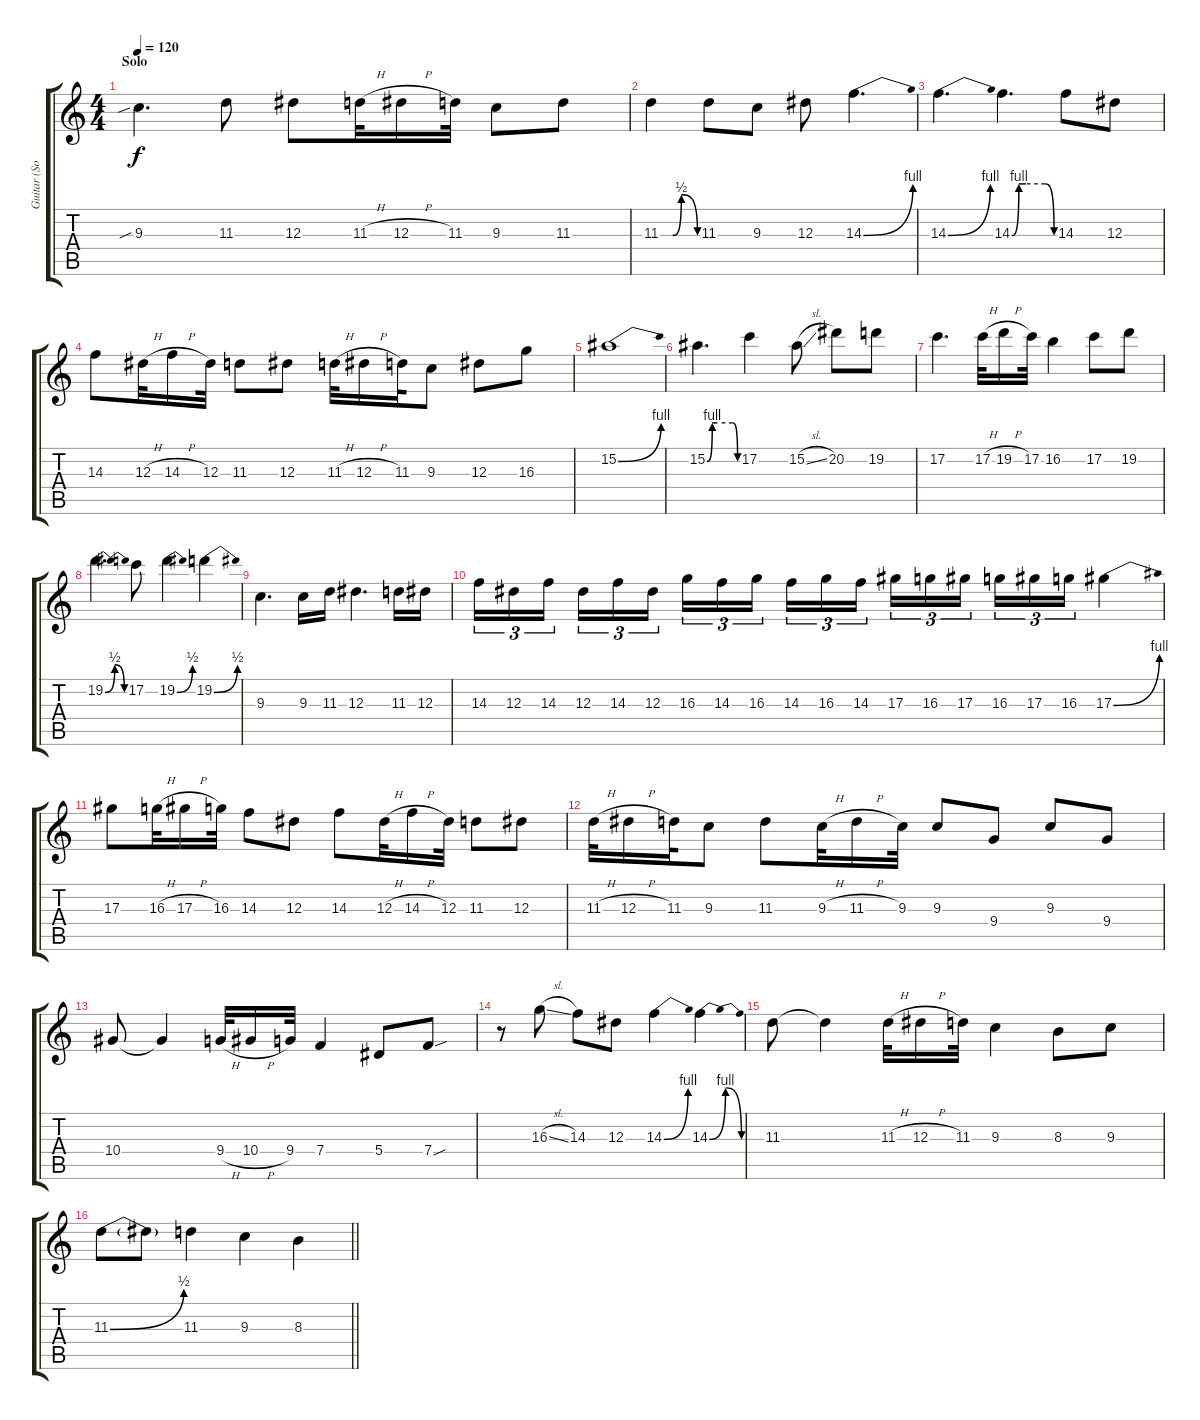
\track ("Guitar (Solo)" "Guitar (So") {instrument distortionguitar}
\staff {score tabs}
\tuning (C4 G3 Eb3 Bb2 F2 C2) {hide}
\ts (4 4)
\section ("" "Solo")
\tempo 120
\clef g2
\ks c
9.3{sib}.4{d dy f} 11.3.8 12.3.8 11.3{h}.32 12.3{h}.16 11.3.32 9.3.8 11.3.8 |
11.3{be (custom 0 0 20 0 34 2 60 0)}.4 11.3.8 9.3.8 12.3.8 14.3{be (bend 0 0 60 4)}.4{d} |
14.3{be (bend 0 0 60 4)}.4{d} 14.3{be (custom 0 0 10 4 20 4 47 4 60 0)}.4{d} 14.3.8 12.3.8 |
14.3.8 12.3{h}.32 14.3{h}.16 12.3.32 11.3.8 12.3.8 11.3{h}.32 12.3{h}.16 11.3.32 9.3.8 12.3.8 16.3.8 |
15.2{be (bend 0 0 60 4)}.1 |
15.2{be (custom 0 0 10 4 20 4 50 4 60 0)}.4{d} 17.2.4 15.2{sl}.8 20.2.8 19.2.8 |
17.2.4{d} 17.2{h}.32 19.2{h}.16 17.2.32 16.2.4 17.2.8 19.2.8 |
19.2{be (bendrelease 0 0 10 2 20 2 60 0)}.4{d} 17.2.8 19.2{be (bend 0 0 60 2)}.4 19.2{be (bend 0 0 60 2)}.4 |
9.3.4{d} 9.3.16 11.3.16 12.3.4{d} 11.3.16 12.3.16 |
14.3.16{tu (3 2)} 12.3.16{tu (3 2)} 14.3.16{tu (3 2) beam splitsecondary} 12.3.16{tu (3 2)} 14.3.16{tu (3 2)} 12.3.16{tu (3 2)} 16.3.16{tu (3 2)} 14.3.16{tu (3 2)} 16.3.16{tu (3 2) beam splitsecondary} 14.3.16{tu (3 2)} 16.3.16{tu (3 2)} 14.3.16{tu (3 2)} 17.3.16{tu (3 2)} 16.3.16{tu (3 2)} 17.3.16{tu (3 2) beam splitsecondary} 16.3.16{tu (3 2)} 17.3.16{tu (3 2)} 16.3.16{tu (3 2)} 17.3{be (bend 0 0 60 4)}.4 |
17.3.8 16.3{h}.32 17.3{h}.16 16.3.32 14.3.8 12.3.8 14.3.8 12.3{h}.32 14.3{h}.16 12.3.32 11.3.8 12.3.8 |
11.3{h}.32 12.3{h}.16 11.3.32 9.3.8 11.3.8 9.3{h}.32 11.3{h}.16 9.3.32 9.3.8 9.4.8 9.3.8 9.4.8 |
10.4.8 10.4{t}.4 9.4{h}.32 10.4{h}.16 9.4.32 7.4.4 5.4.8 7.4{sou}.8 |
r.8 16.3{sl}.8 14.3.8 12.3.8 14.3{be (bend 0 0 60 4)}.4 14.3{be (bendrelease 0 0 10 4 20 4 60 0)}.4 |
11.3.8 11.3{t}.4 11.3{h}.32 12.3{h}.16 11.3.32 9.3.4 8.3.8 9.3.8 |
\barLineRight lightlight
11.3{be (bend 0 0 60 2)}.8 11.3{t}.8 11.3.4 9.3.4 8.3.4
